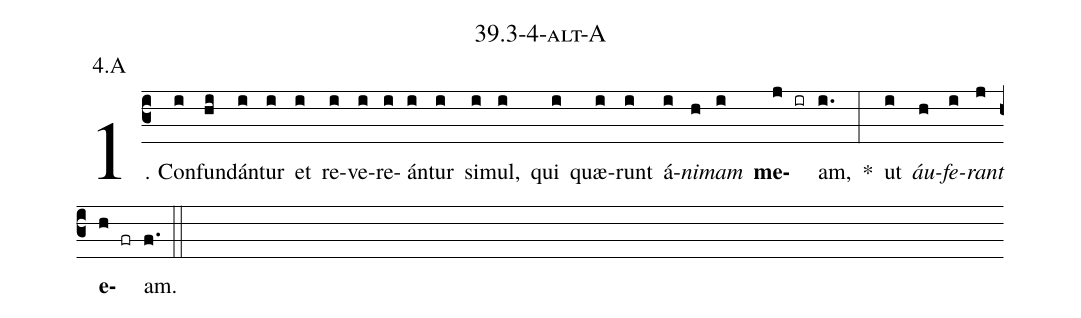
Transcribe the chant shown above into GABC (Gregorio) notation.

name: 39.3-4-alt-A;
annotation: 4.A;
%%
(c3)1. Con(i)fun(hi)dán(i)tur(i) et(i) re(i)ve(i)re(i)án(i)tur(i) si(i)mul,(i) qui(i) quæ(i)runt(i) á(i)<i>ni</i>(h)<i>mam</i>(i) <b>me</b>(j ir)am,(i.) *(:) ut(i) <i>áu</i>(h)<i>fe</i>(i)<i>rant</i>(j) <b>e</b>(h fr)am.(f.) (::)


%E(i) u(h) o(i) u(j) a(h) e.(f.) (::)
